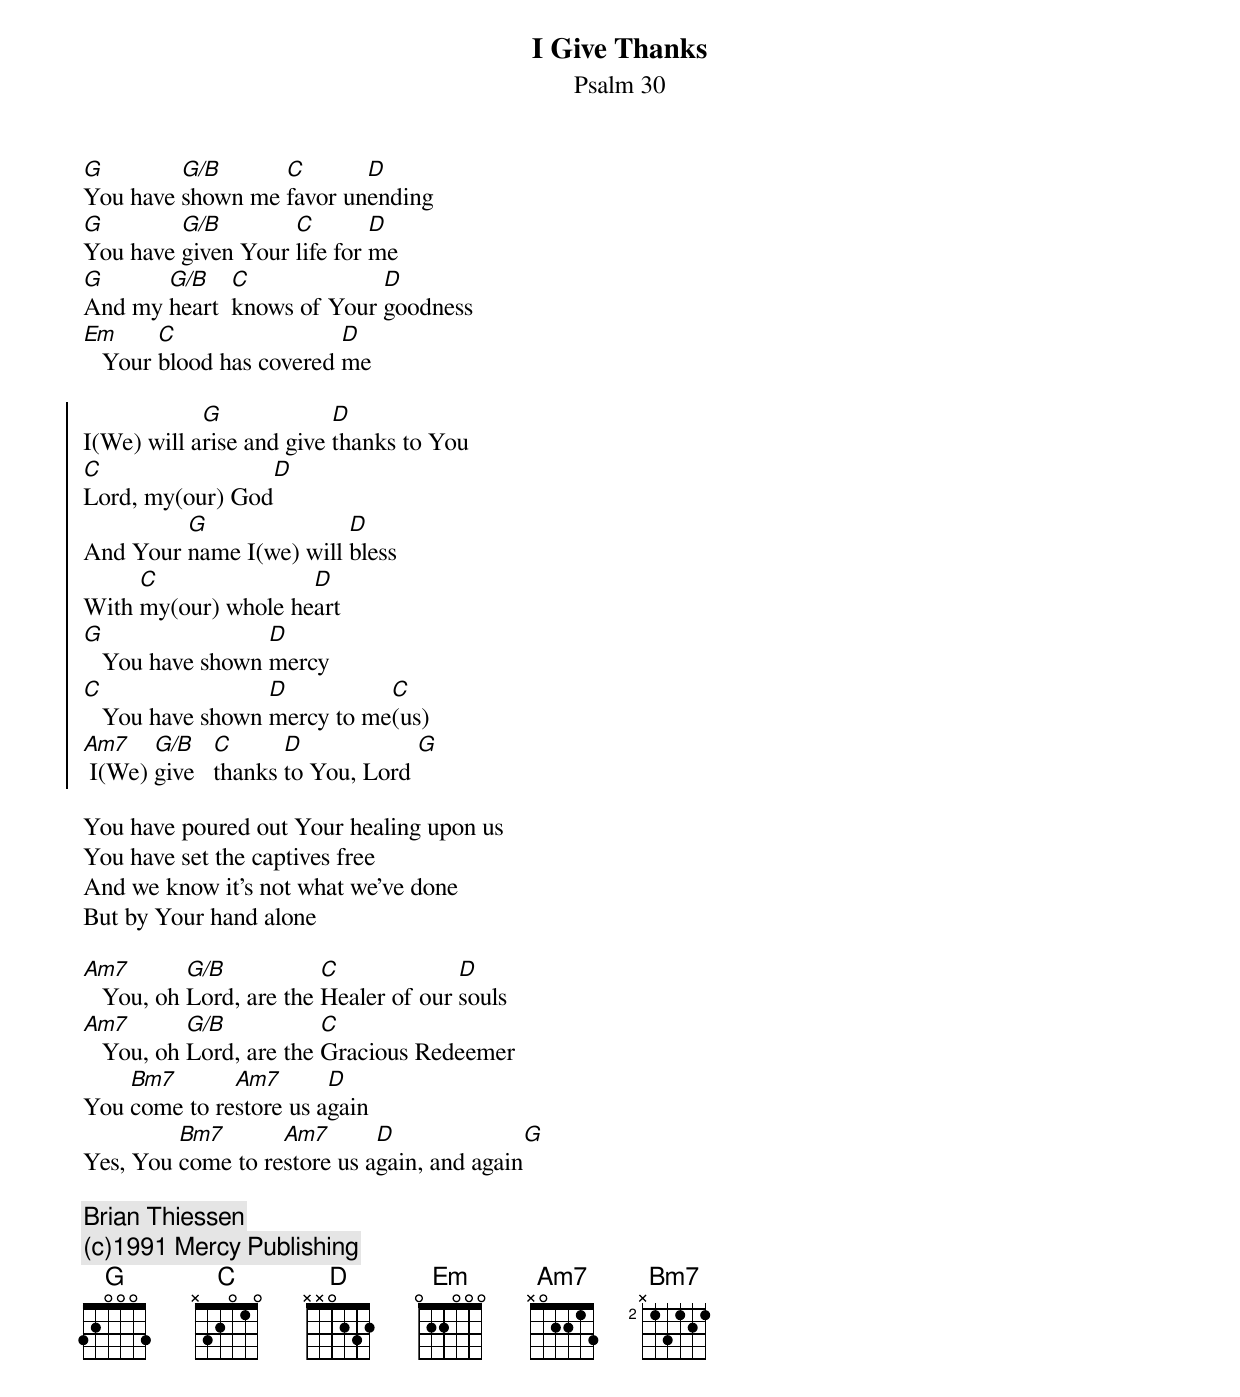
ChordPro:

{title:I Give Thanks}
{subtitle:Psalm 30}
[G]You have [G/B]shown me [C]favor un[D]ending
[G]You have [G/B]given Your [C]life for [D]me
[G]And my [G/B]heart  [C]knows of Your [D]goodness
[Em]   Your [C]blood has covered [D]me

{start_of_chorus}
I(We) will a[G]rise and give [D]thanks to You
[C]Lord, my(our) God[D]
And Your [G]name I(we) will [D]bless
With [C]my(our) whole he[D]art
[G]   You have shown [D]mercy
[C]   You have shown [D]mercy to me[C](us)
[Am7] I(We) [G/B]give   [C]thanks [D]to You, Lord [G]
{end_of_chorus}

You have poured out Your healing upon us
You have set the captives free
And we know it's not what we've done
But by Your hand alone

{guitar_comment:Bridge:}
[Am7]   You, oh [G/B]Lord, are the [C]Healer of our [D]souls
[Am7]   You, oh [G/B]Lord, are the [C]Gracious Redeemer
You [Bm7]come to re[Am7]store us a[D]gain
Yes, You [Bm7]come to re[Am7]store us a[D]gain, and again[G]

{comment:Brian Thiessen}
{comment:(c)1991 Mercy Publishing}
